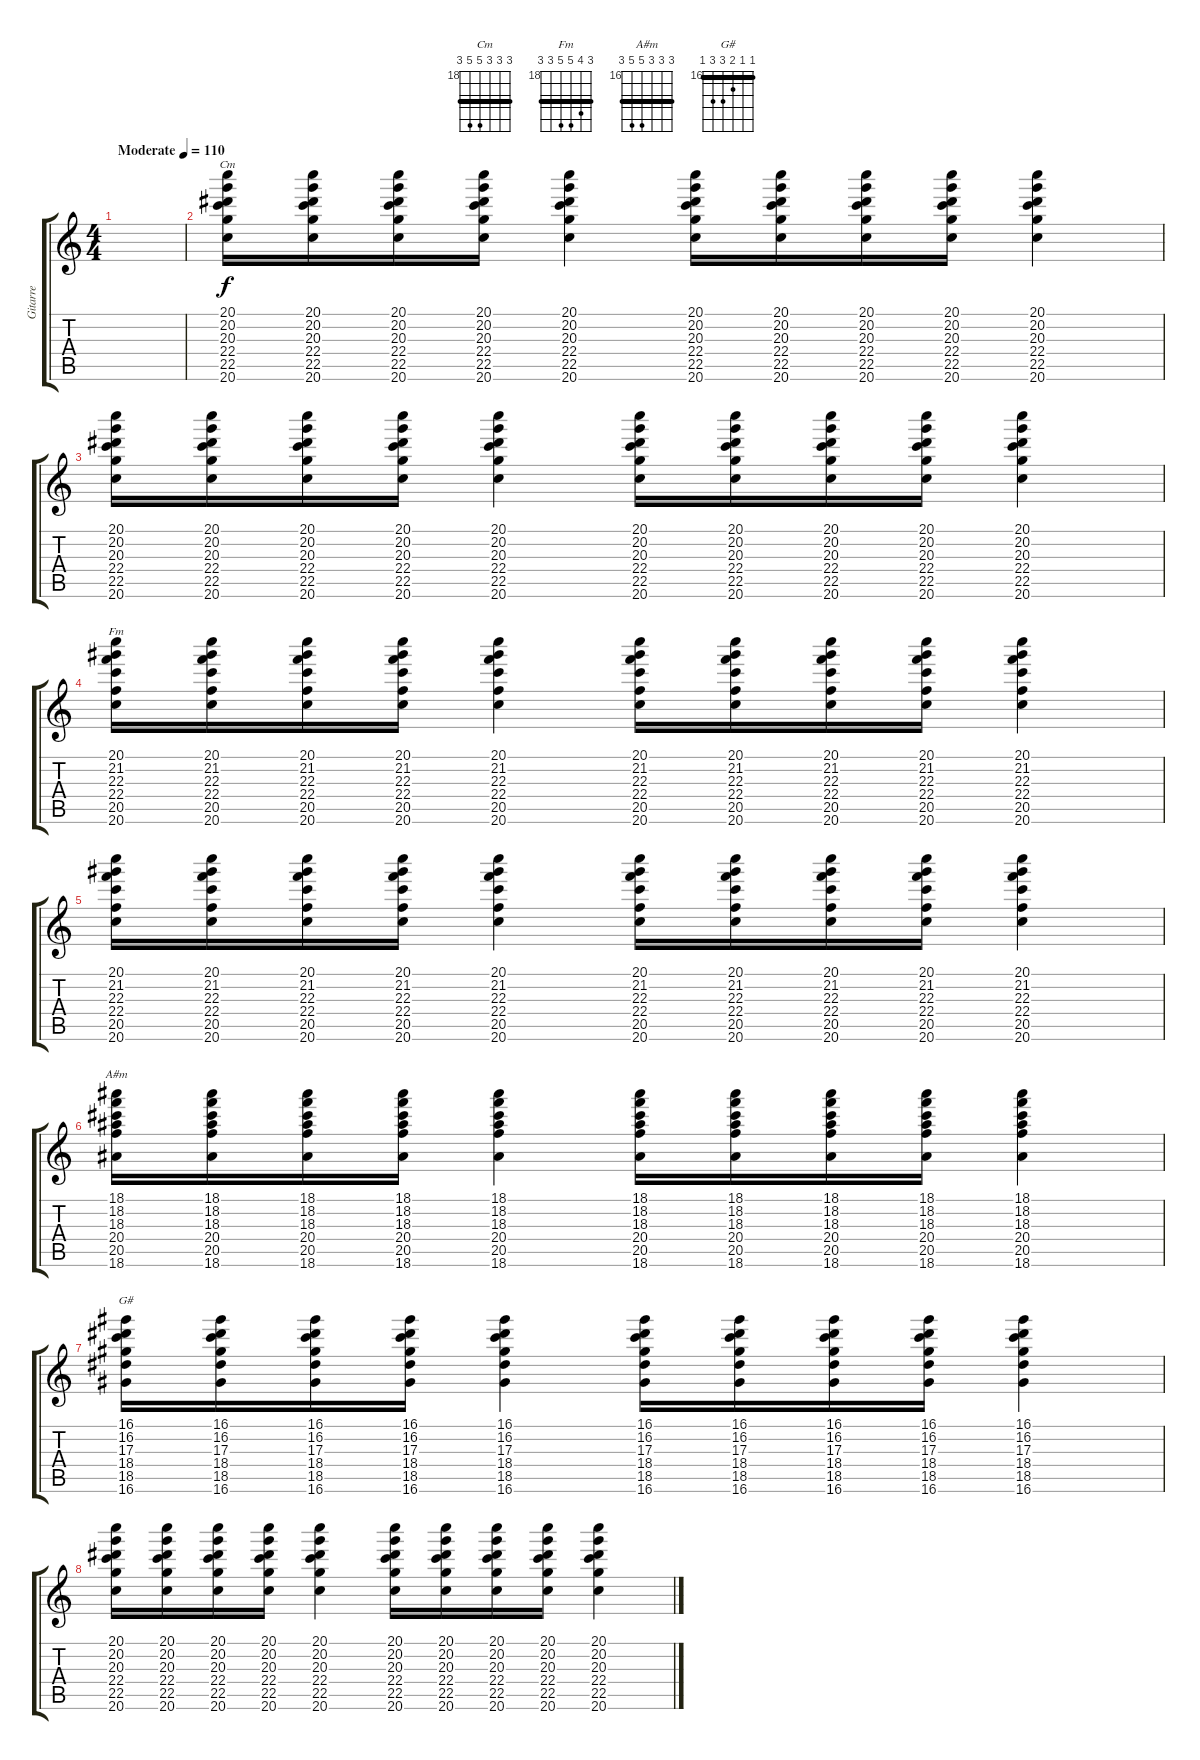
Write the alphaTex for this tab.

\track ("Gitarre" "Gitarre") {instrument acousticguitarsteel}
\staff {score tabs}
\tuning (E4 B3 G3 D3 A2 E2) {hide}
\chord ("Cm" 20 20 20 22 22 20) {firstfret 18 barre 20}
\chord ("Fm" 20 21 22 22 20 20) {firstfret 18 barre 20}
\chord ("A#m" 18 18 18 20 20 18) {firstfret 16 barre 18}
\chord ("G#" 16 16 17 18 18 16) {firstfret 16 barre 16}
\ts (4 4)
\tempo (110 "Moderate")
\clef g2
\ks c
|
(20.1 20.2 20.3 22.4 22.5 20.6).16{ch "Cm"} (20.1 20.2 20.3 22.4 22.5 20.6).16 (20.1 20.2 20.3 22.4 22.5 20.6).16 (20.1 20.2 20.3 22.4 22.5 20.6).16 (20.1 20.2 20.3 22.4 22.5 20.6).4 (20.1 20.2 20.3 22.4 22.5 20.6).16 (20.1 20.2 20.3 22.4 22.5 20.6).16 (20.1 20.2 20.3 22.4 22.5 20.6).16 (20.1 20.2 20.3 22.4 22.5 20.6).16 (20.1 20.2 20.3 22.4 22.5 20.6).4 |
(20.1 20.2 20.3 22.4 22.5 20.6).16 (20.1 20.2 20.3 22.4 22.5 20.6).16 (20.1 20.2 20.3 22.4 22.5 20.6).16 (20.1 20.2 20.3 22.4 22.5 20.6).16 (20.1 20.2 20.3 22.4 22.5 20.6).4 (20.1 20.2 20.3 22.4 22.5 20.6).16 (20.1 20.2 20.3 22.4 22.5 20.6).16 (20.1 20.2 20.3 22.4 22.5 20.6).16 (20.1 20.2 20.3 22.4 22.5 20.6).16 (20.1 20.2 20.3 22.4 22.5 20.6).4 |
(20.1 21.2 22.3 22.4 20.5 20.6).16{ch "Fm"} (20.1 21.2 22.3 22.4 20.5 20.6).16 (20.1 21.2 22.3 22.4 20.5 20.6).16 (20.1 21.2 22.3 22.4 20.5 20.6).16 (20.1 21.2 22.3 22.4 20.5 20.6).4 (20.1 21.2 22.3 22.4 20.5 20.6).16 (20.1 21.2 22.3 22.4 20.5 20.6).16 (20.1 21.2 22.3 22.4 20.5 20.6).16 (20.1 21.2 22.3 22.4 20.5 20.6).16 (20.1 21.2 22.3 22.4 20.5 20.6).4 |
(20.1 21.2 22.3 22.4 20.5 20.6).16 (20.1 21.2 22.3 22.4 20.5 20.6).16 (20.1 21.2 22.3 22.4 20.5 20.6).16 (20.1 21.2 22.3 22.4 20.5 20.6).16 (20.1 21.2 22.3 22.4 20.5 20.6).4 (20.1 21.2 22.3 22.4 20.5 20.6).16 (20.1 21.2 22.3 22.4 20.5 20.6).16 (20.1 21.2 22.3 22.4 20.5 20.6).16 (20.1 21.2 22.3 22.4 20.5 20.6).16 (20.1 21.2 22.3 22.4 20.5 20.6).4 |
(18.1 18.2 18.3 20.4 20.5 18.6).16{ch "A#m"} (18.1 18.2 18.3 20.4 20.5 18.6).16 (18.1 18.2 18.3 20.4 20.5 18.6).16 (18.1 18.2 18.3 20.4 20.5 18.6).16 (18.1 18.2 18.3 20.4 20.5 18.6).4 (18.1 18.2 18.3 20.4 20.5 18.6).16 (18.1 18.2 18.3 20.4 20.5 18.6).16 (18.1 18.2 18.3 20.4 20.5 18.6).16 (18.1 18.2 18.3 20.4 20.5 18.6).16 (18.1 18.2 18.3 20.4 20.5 18.6).4 |
(16.1 16.2 17.3 18.4 18.5 16.6).16{ch "G#"} (16.1 16.2 17.3 18.4 18.5 16.6).16 (16.1 16.2 17.3 18.4 18.5 16.6).16 (16.1 16.2 17.3 18.4 18.5 16.6).16 (16.1 16.2 17.3 18.4 18.5 16.6).4 (16.1 16.2 17.3 18.4 18.5 16.6).16 (16.1 16.2 17.3 18.4 18.5 16.6).16 (16.1 16.2 17.3 18.4 18.5 16.6).16 (16.1 16.2 17.3 18.4 18.5 16.6).16 (16.1 16.2 17.3 18.4 18.5 16.6).4 |
(20.1 20.2 20.3 22.4 22.5 20.6).16 (20.1 20.2 20.3 22.4 22.5 20.6).16 (20.1 20.2 20.3 22.4 22.5 20.6).16 (20.1 20.2 20.3 22.4 22.5 20.6).16 (20.1 20.2 20.3 22.4 22.5 20.6).4 (20.1 20.2 20.3 22.4 22.5 20.6).16 (20.1 20.2 20.3 22.4 22.5 20.6).16 (20.1 20.2 20.3 22.4 22.5 20.6).16 (20.1 20.2 20.3 22.4 22.5 20.6).16 (20.1 20.2 20.3 22.4 22.5 20.6).4
